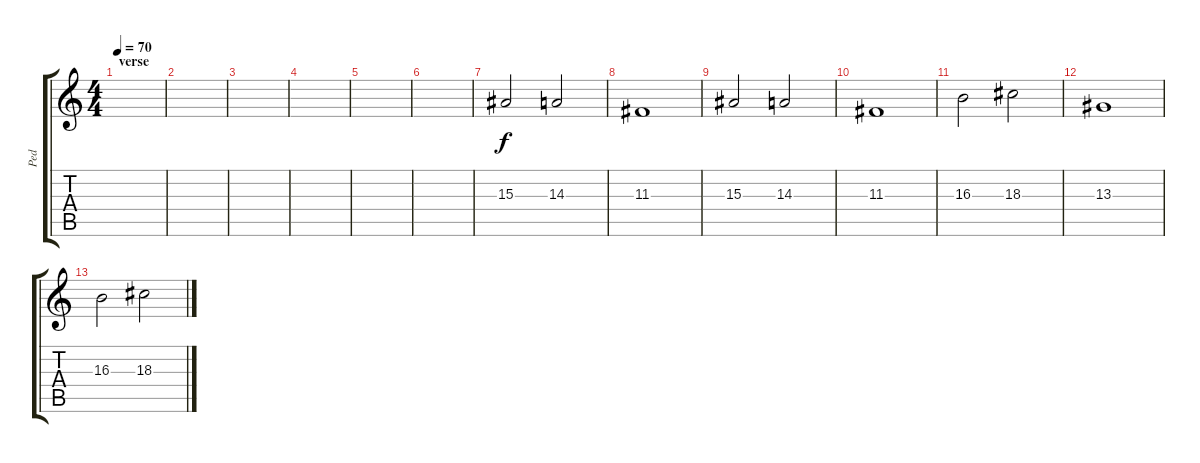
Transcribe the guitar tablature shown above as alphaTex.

\track ("Ped" "Ped") {instrument pad2warm}
\staff {score tabs}
\tuning (E4 B3 G3 D3 A2 E2) {hide}
\ts (4 4)
\section ("" "verse")
\tempo 70
\clef g2
\ks c
|
|
|
|
|
|
15.3.2 14.3.2 |
11.3.1 |
15.3.2 14.3.2 |
11.3.1 |
16.3.2 18.3.2 |
13.3.1 |
16.3.2 18.3.2
